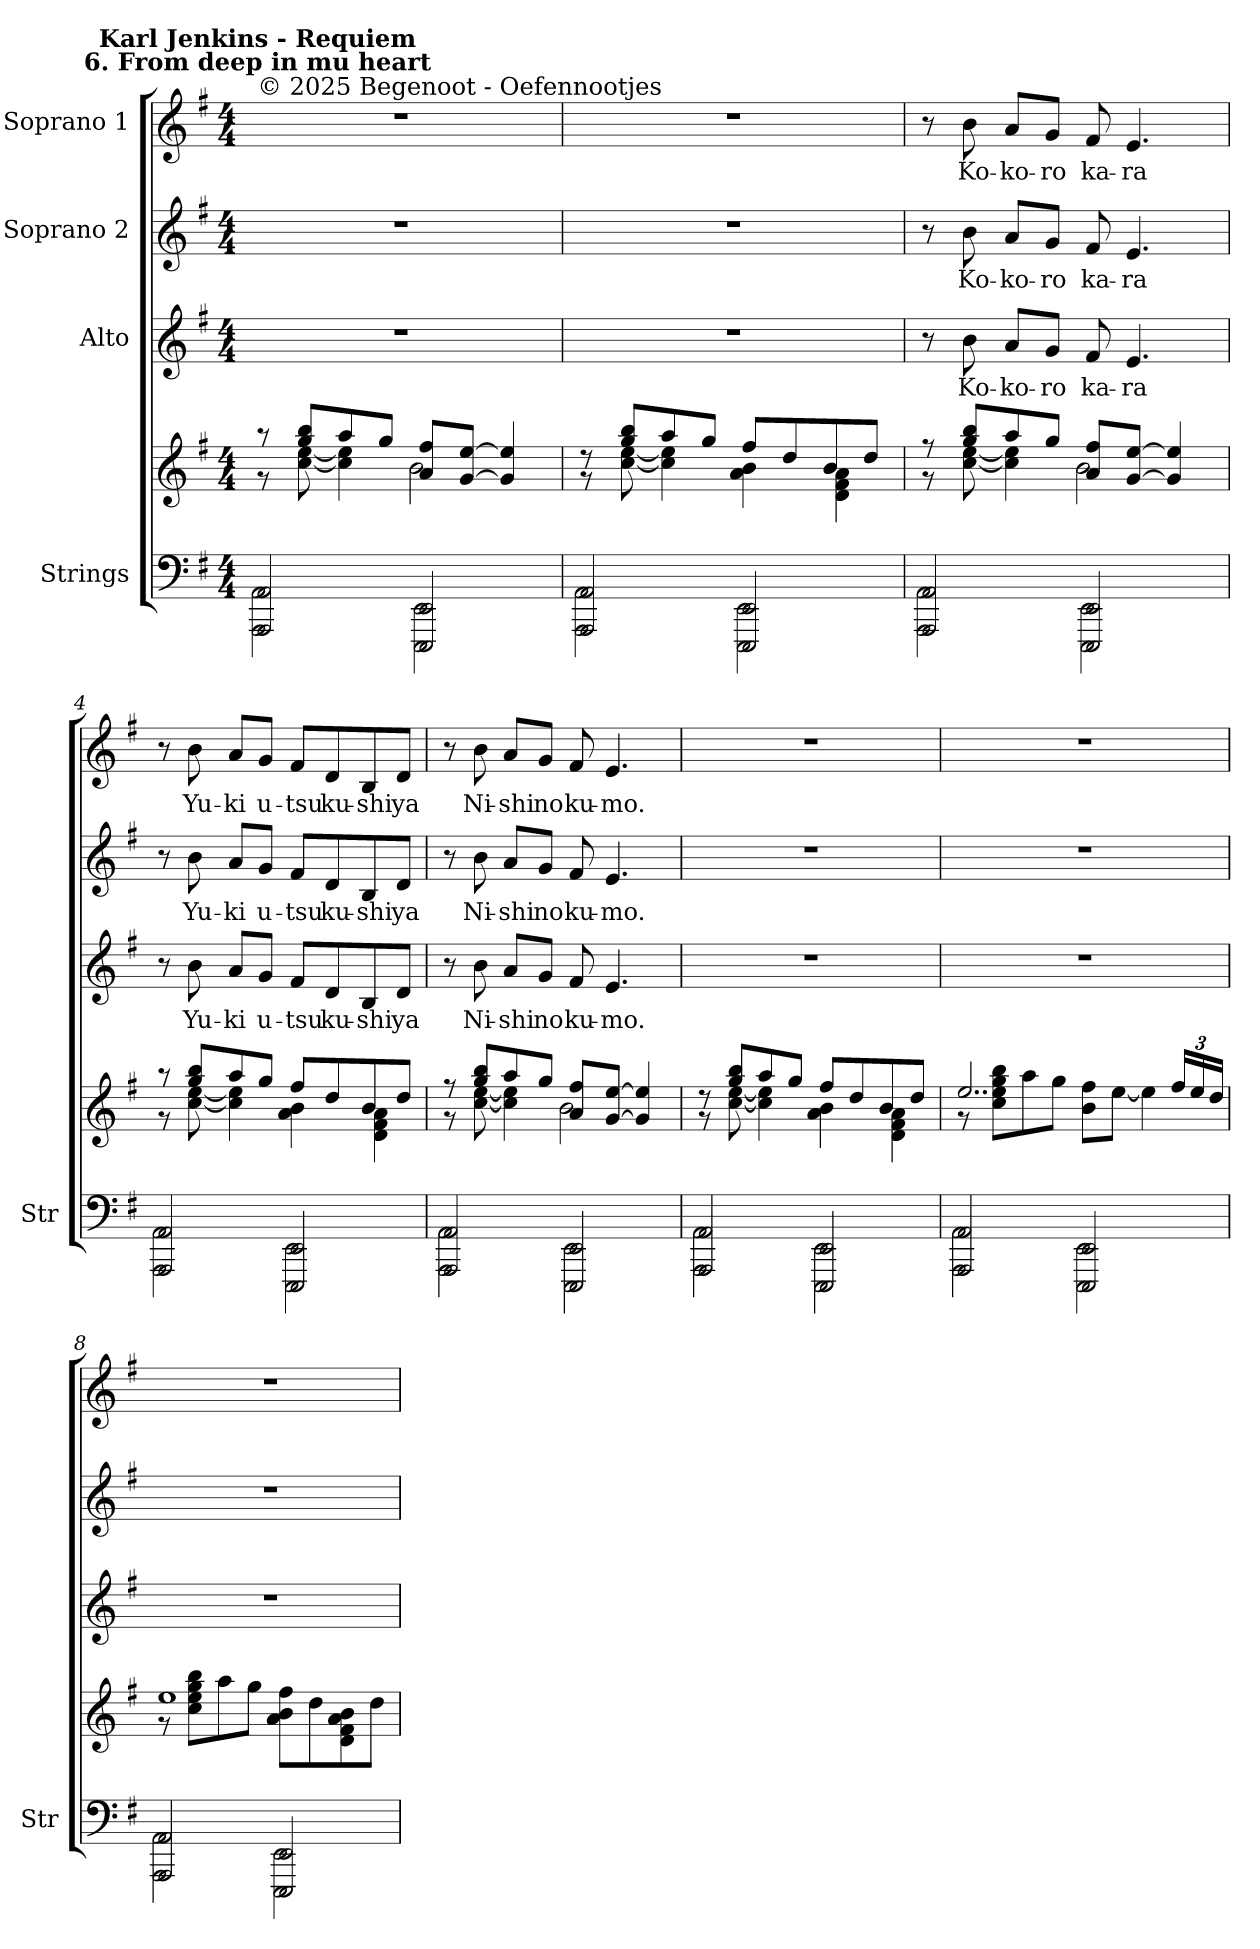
**kern	**kern	**kern	**text	**kern	**text	**kern	**text
*part4	*part4	*part3	*part3	*part2	*part2	*part1	*part1
*staff5	*staff4	*staff3	*staff3	*staff2	*staff2	*staff1	*staff1
*I"Strings	*	*I"Alto	*	*I"Soprano 2	*	*I"Soprano 1	*
*I'Str	*	*	*	*	*	*	*
*clefF4	*clefG2	*clefG2	*	*clefG2	*	*clefG2	*
*k[f#]	*k[f#]	*k[f#]	*	*k[f#]	*	*k[f#]	*
*G:	*G:	*G:	*	*G:	*	*G:	*
*M4/4	*M4/4	*M4/4	*	*M4/4	*	*M4/4	*
=1	=1	=1	=1	=1	=1	=1	=1
*^	*^	*	*	*	*	*	*
!	!	!	!	!	!	!	!	!LO:TX:a:t=© 2025 Begenoot  -  Oefennootjes	!
!	!	!	!	!	!	!	!	!LO:TX:a:B:cj:t=Karl Jenkins - Requiem\n6. From deep in mu heart	!
2AAA/ 2AA/	2AAA\ 2AA\	8r	8r	1r	.	1r	.	1r	.
.	.	8gg/ 8bb/L	[8cc\ [8ee\	.	.	.	.	.	.
.	.	8aa/	4cc\] 4ee\]	.	.	.	.	.	.
.	.	8gg/J	.	.	.	.	.	.	.
2EEE/ 2EE/	2EEE\ 2EE\	8a/ 8ff#/L	2b\	.	.	.	.	.	.
.	.	[8g/ [8ee/J	.	.	.	.	.	.	.
.	.	4g/] 4ee/]	.	.	.	.	.	.	.
=2	=2	=2	=2	=2	=2	=2	=2	=2	=2
2AAA/ 2AA/	2AAA\ 2AA\	8r	8r	1r	.	1r	.	1r	.
.	.	8gg/ 8bb/L	[8cc\ [8ee\	.	.	.	.	.	.
.	.	8aa/	4cc\] 4ee\]	.	.	.	.	.	.
.	.	8gg/J	.	.	.	.	.	.	.
2EEE/ 2EE/	2EEE\ 2EE\	8ff#/L	4a\ 4b\	.	.	.	.	.	.
.	.	8dd/	.	.	.	.	.	.	.
.	.	8b/	4d\ 4f#\ 4a\	.	.	.	.	.	.
.	.	8dd/J	.	.	.	.	.	.	.
=3	=3	=3	=3	=3	=3	=3	=3	=3	=3
2AAA/ 2AA/	2AAA\ 2AA\	8r	8r	8r	.	8r	.	8r	.
!	!	!	!	!	!LO:LY:b	!	!LO:LY:b	!	!LO:LY:b
.	.	8gg/ 8bb/L	[8cc\ [8ee\	8b	Ko-	8b	Ko-	8b	Ko-
!	!	!	!	!	!LO:LY:b	!	!LO:LY:b	!	!LO:LY:b
.	.	8aa/	4cc\] 4ee\]	8aL	-ko-	8aL	-ko-	8aL	-ko-
!	!	!	!	!	!LO:LY:b	!	!LO:LY:b	!	!LO:LY:b
.	.	8gg/J	.	8gJ	-ro	8gJ	-ro	8gJ	-ro
!	!	!	!	!	!LO:LY:b	!	!LO:LY:b	!	!LO:LY:b
2EEE/ 2EE/	2EEE\ 2EE\	8a/ 8ff#/L	2b\	8f#	ka-	8f#	ka-	8f#	ka-
!	!	!	!	!	!LO:LY:b	!	!LO:LY:b	!	!LO:LY:b
.	.	[8g/ [8ee/J	.	4.e	-ra	4.e	-ra	4.e	-ra
.	.	4g/] 4ee/]	.	.	.	.	.	.	.
!!LO:LB:g=z
=4	=4	=4	=4	=4	=4	=4	=4	=4	=4
2AAA/ 2AA/	2AAA\ 2AA\	8r	8r	8r	.	8r	.	8r	.
!	!	!	!	!	!LO:LY:b	!	!LO:LY:b	!	!LO:LY:b
.	.	8gg/ 8bb/L	[8cc\ [8ee\	8b	Yu-	8b	Yu-	8b	Yu-
!	!	!	!	!	!LO:LY:b	!	!LO:LY:b	!	!LO:LY:b
.	.	8aa/	4cc\] 4ee\]	8aL	-ki	8aL	-ki	8aL	-ki
!	!	!	!	!	!LO:LY:b	!	!LO:LY:b	!	!LO:LY:b
.	.	8gg/J	.	8gJ	u-	8gJ	u-	8gJ	u-
!	!	!	!	!	!LO:LY:b	!	!LO:LY:b	!	!LO:LY:b
2EEE/ 2EE/	2EEE\ 2EE\	8ff#/L	4a\ 4b\	8f#L	-tsu	8f#L	-tsu	8f#L	-tsu
!	!	!	!	!	!LO:LY:b	!	!LO:LY:b	!	!LO:LY:b
.	.	8dd/	.	8d	ku-	8d	ku-	8d	ku-
!	!	!	!	!	!LO:LY:b	!	!LO:LY:b	!	!LO:LY:b
.	.	8b/	4d\ 4f#\ 4a\	8B	-shi	8B	-shi	8B	-shi
!	!	!	!	!	!LO:LY:b	!	!LO:LY:b	!	!LO:LY:b
.	.	8dd/J	.	8dJ	ya	8dJ	ya	8dJ	ya
=5	=5	=5	=5	=5	=5	=5	=5	=5	=5
2AAA/ 2AA/	2AAA\ 2AA\	8r	8r	8r	.	8r	.	8r	.
!	!	!	!	!	!LO:LY:b	!	!LO:LY:b	!	!LO:LY:b
.	.	8gg/ 8bb/L	[8cc\ [8ee\	8b	Ni-	8b	Ni-	8b	Ni-
!	!	!	!	!	!LO:LY:b	!	!LO:LY:b	!	!LO:LY:b
.	.	8aa/	4cc\] 4ee\]	8aL	-shi	8aL	-shi	8aL	-shi
!	!	!	!	!	!LO:LY:b	!	!LO:LY:b	!	!LO:LY:b
.	.	8gg/J	.	8gJ	no	8gJ	no	8gJ	no
!	!	!	!	!	!LO:LY:b	!	!LO:LY:b	!	!LO:LY:b
2EEE/ 2EE/	2EEE\ 2EE\	8a/ 8ff#/L	2b\	8f#	ku-	8f#	ku-	8f#	ku-
!	!	!	!	!	!LO:LY:b	!	!LO:LY:b	!	!LO:LY:b
.	.	[8g/ [8ee/J	.	4.e	-mo.	4.e	-mo.	4.e	-mo.
.	.	4g/] 4ee/]	.	.	.	.	.	.	.
=6	=6	=6	=6	=6	=6	=6	=6	=6	=6
2AAA/ 2AA/	2AAA\ 2AA\	8r	8r	1r	.	1r	.	1r	.
.	.	8gg/ 8bb/L	[8cc\ [8ee\	.	.	.	.	.	.
.	.	8aa/	4cc\] 4ee\]	.	.	.	.	.	.
.	.	8gg/J	.	.	.	.	.	.	.
2EEE/ 2EE/	2EEE\ 2EE\	8ff#/L	4a\ 4b\	.	.	.	.	.	.
.	.	8dd/	.	.	.	.	.	.	.
.	.	8b/	4d\ 4f#\ 4a\	.	.	.	.	.	.
.	.	8dd/J	.	.	.	.	.	.	.
=7	=7	=7	=7	=7	=7	=7	=7	=7	=7
2AAA/ 2AA/	2AAA\ 2AA\	2..ee/	8r	1r	.	1r	.	1r	.
.	.	.	8cc\ 8ee\ 8gg\ 8bb\L	.	.	.	.	.	.
.	.	.	8aa\	.	.	.	.	.	.
.	.	.	8gg\J	.	.	.	.	.	.
2EEE/ 2EE/	2EEE\ 2EE\	.	8b\ 8ff#\L	.	.	.	.	.	.
.	.	.	[8ee\J	.	.	.	.	.	.
.	.	.	4ee\]	.	.	.	.	.	.
.	.	24ff#/LL	.	.	.	.	.	.	.
.	.	24ee/	.	.	.	.	.	.	.
.	.	24dd/JJ	.	.	.	.	.	.	.
=8	=8	=8	=8	=8	=8	=8	=8	=8	=8
2AAA/ 2AA/	2AAA\ 2AA\	1ee/	8r	1r	.	1r	.	1r	.
.	.	.	8cc\ 8ee\ 8gg\ 8bb\L	.	.	.	.	.	.
.	.	.	8aa\	.	.	.	.	.	.
.	.	.	8gg\J	.	.	.	.	.	.
2EEE/ 2EE/	2EEE\ 2EE\	.	8a\ 8b\ 8ff#\L	.	.	.	.	.	.
.	.	.	8dd\	.	.	.	.	.	.
.	.	.	8d\ 8f#\ 8a\ 8b\	.	.	.	.	.	.
.	.	.	8dd\J	.	.	.	.	.	.
*v	*v	*	*	*	*	*	*	*	*
*	*v	*v	*	*	*	*	*	*
=	=	=	=	=	=	=	=
*-	*-	*-	*-	*-	*-	*-	*-
